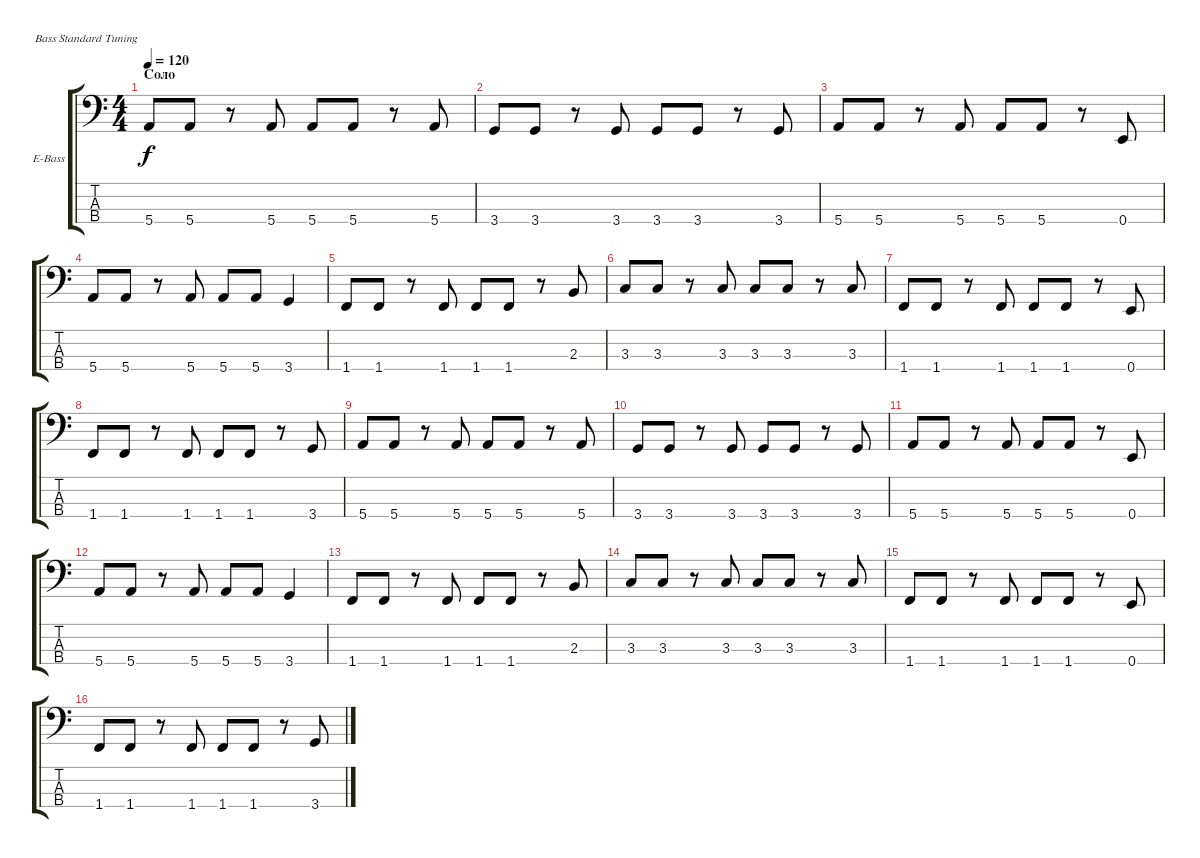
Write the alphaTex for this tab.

\defaultSystemsLayout 4
\bracketExtendMode groupsimilarinstruments
\firstSystemTrackNameOrientation horizontal
\otherSystemsTrackNameOrientation horizontal
\track ("Electric Bass" "E-Bass") {instrument electricbassfinger}
\staff {score tabs}
\tuning (G2 D2 A1 E1)
\ts (4 4)
\section ("" "Соло")
\tempo 120
\clef f4
\ks c
5.4.8{dy f} 5.4.8 r.8 5.4.8 5.4.8 5.4.8 r.8 5.4.8 |
3.4.8 3.4.8 r.8 3.4.8 3.4.8 3.4.8 r.8 3.4.8 |
5.4.8 5.4.8 r.8 5.4.8 5.4.8 5.4.8 r.8 0.4.8 |
5.4.8 5.4.8 r.8 5.4.8 5.4.8 5.4.8 3.4.4 |
1.4.8 1.4.8 r.8 1.4.8 1.4.8 1.4.8 r.8 2.3.8 |
3.3.8 3.3.8 r.8 3.3.8 3.3.8 3.3.8 r.8 3.3.8 |
1.4.8 1.4.8 r.8 1.4.8 1.4.8 1.4.8 r.8 0.4.8 |
1.4.8 1.4.8 r.8 1.4.8 1.4.8 1.4.8 r.8 3.4.8 |
5.4.8 5.4.8 r.8 5.4.8 5.4.8 5.4.8 r.8 5.4.8 |
3.4.8 3.4.8 r.8 3.4.8 3.4.8 3.4.8 r.8 3.4.8 |
5.4.8 5.4.8 r.8 5.4.8 5.4.8 5.4.8 r.8 0.4.8 |
5.4.8 5.4.8 r.8 5.4.8 5.4.8 5.4.8 3.4.4 |
1.4.8 1.4.8 r.8 1.4.8 1.4.8 1.4.8 r.8 2.3.8 |
3.3.8 3.3.8 r.8 3.3.8 3.3.8 3.3.8 r.8 3.3.8 |
1.4.8 1.4.8 r.8 1.4.8 1.4.8 1.4.8 r.8 0.4.8 |
1.4.8 1.4.8 r.8 1.4.8 1.4.8 1.4.8 r.8 3.4.8
